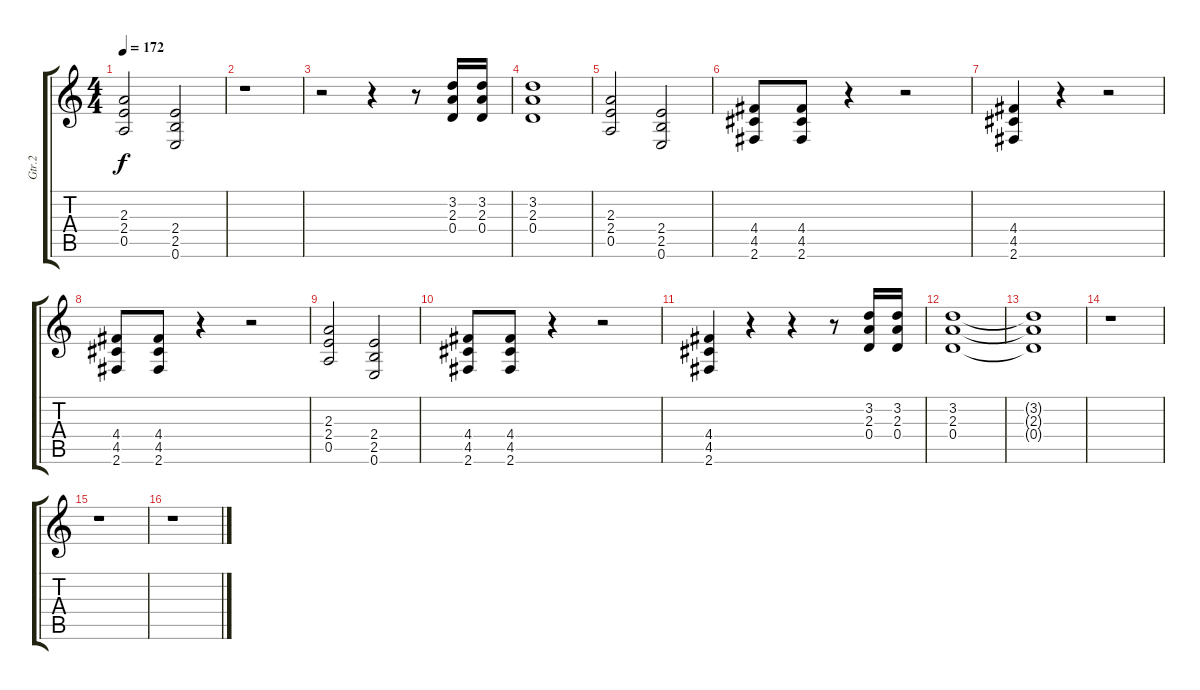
\track ("Gtr.2" "Gtr.2") {instrument overdrivenguitar}
\staff {score tabs}
\tuning (E4 B3 G3 D3 A2 E2) {hide}
\ts (4 4)
\tempo 172
\clef g2
\ks c
(2.3 2.4 0.5).2{dy f} (2.4 2.5 0.6).2 |
r.1 |
r.2 r.4 r.8 (3.2 2.3 0.4).16 (3.2 2.3 0.4).16 |
(3.2 2.3 0.4).1 |
(2.3 2.4 0.5).2 (2.4 2.5 0.6).2 |
(4.4 4.5 2.6).8 (4.4 4.5 2.6).8 r.4 r.2 |
(4.4 4.5 2.6).4 r.4 r.2 |
(4.4 4.5 2.6).8 (4.4 4.5 2.6).8 r.4 r.2 |
(2.3 2.4 0.5).2 (2.4 2.5 0.6).2 |
(4.4 4.5 2.6).8 (4.4 4.5 2.6).8 r.4 r.2 |
(4.4 4.5 2.6).4 r.4 r.4 r.8 (3.2 2.3 0.4).16 (3.2 2.3 0.4).16 |
(3.2 2.3 0.4).1 |
(3.2{t} 2.3{t} 0.4{t}).1 |
r.1 |
r.1 |
r.1
